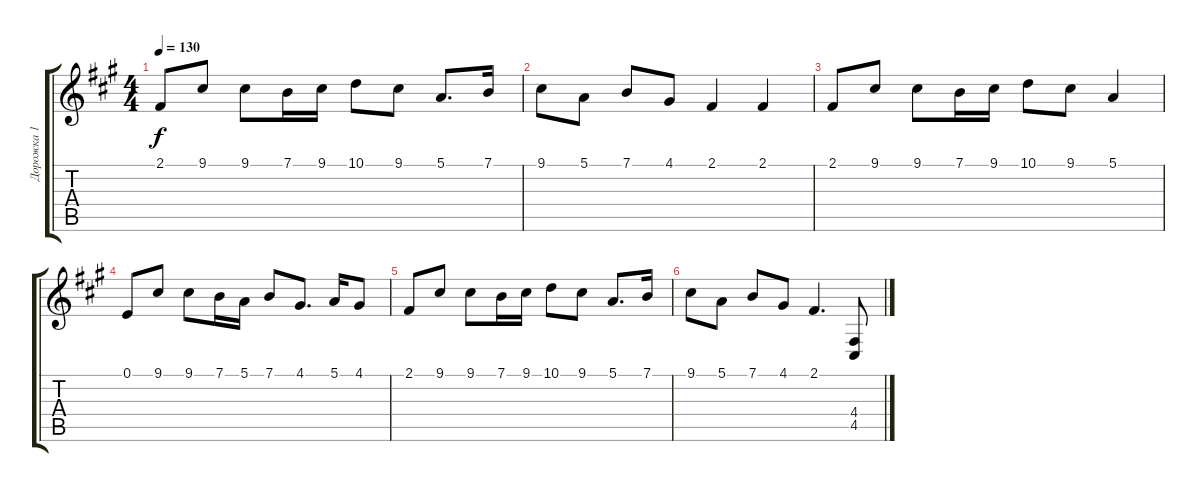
\track ("Дорожка 1" "Дорожка 1") {instrument harmonica}
\staff {score tabs}
\tuning (E4 B3 G3 D3 A2 E2) {hide}
\ts (4 4)
\tempo 130
\clef g2
\ks f#minor
2.1.8{dy f} 9.1.8 9.1.8 7.1.16 9.1.16 10.1.8 9.1.8 5.1.8{d} 7.1.16 |
9.1.8 5.1.8 7.1.8 4.1.8 2.1.4 2.1.4 |
2.1.8 9.1.8 9.1.8 7.1.16 9.1.16 10.1.8 9.1.8 5.1.4 |
0.1.8 9.1.8 9.1.8 7.1.16 5.1.16 7.1.8 4.1.8{d} 5.1.16 4.1.8 |
2.1.8 9.1.8 9.1.8 7.1.16 9.1.16 10.1.8 9.1.8 5.1.8{d} 7.1.16 |
9.1.8 5.1.8 7.1.8 4.1.8 2.1.4{d} (4.4 4.5).8
